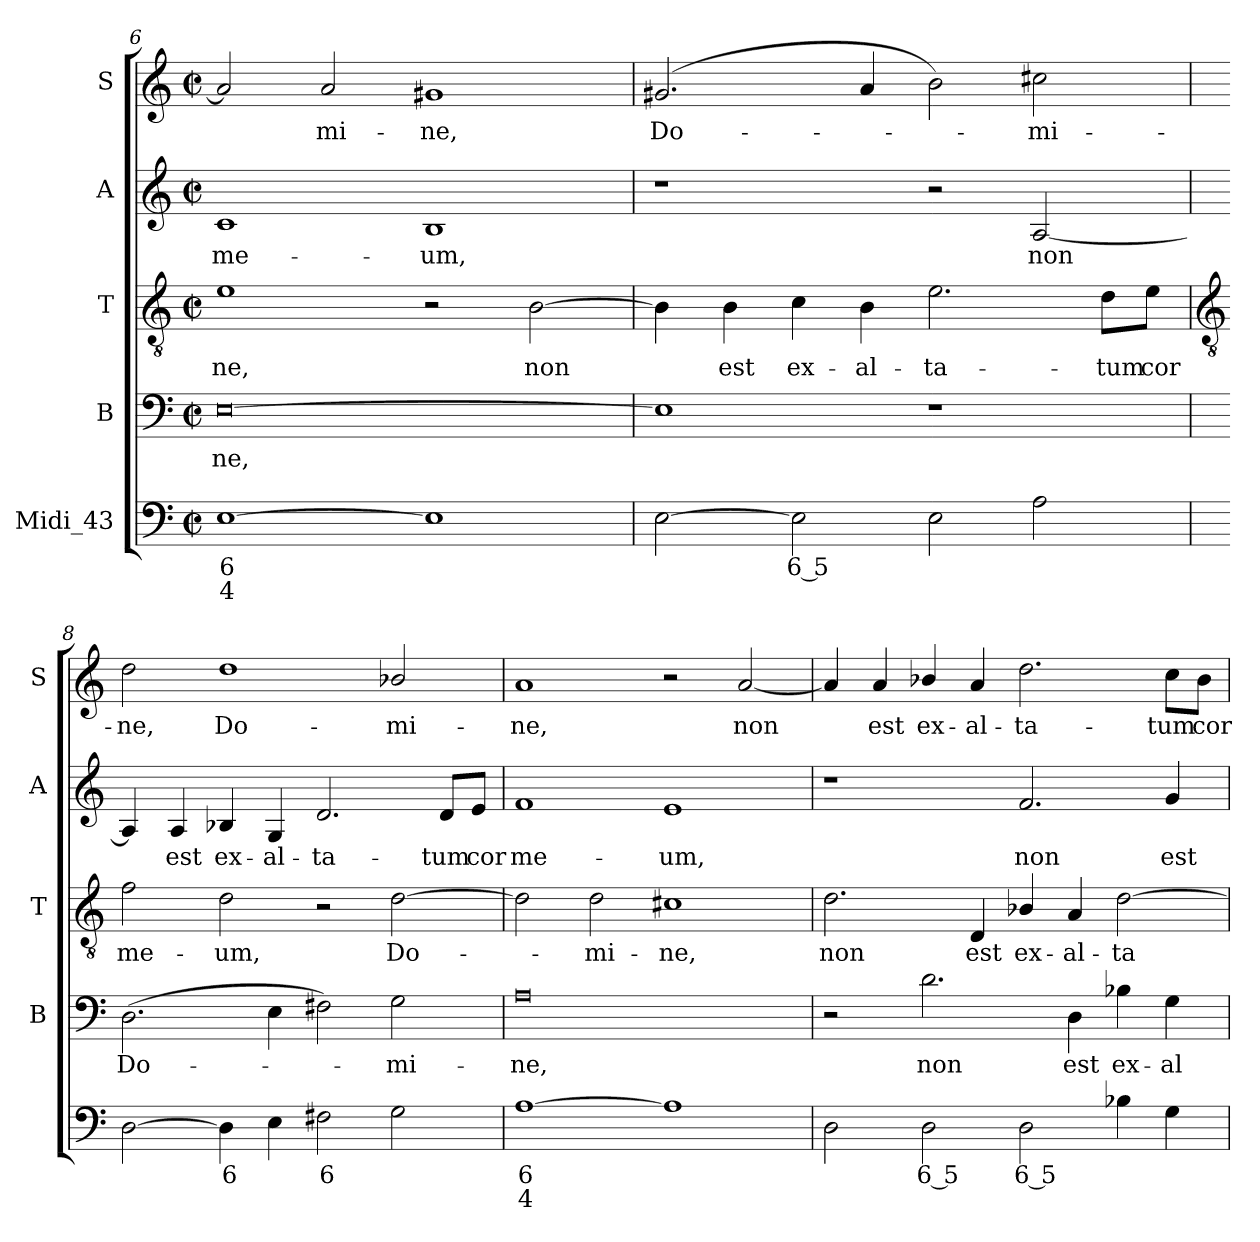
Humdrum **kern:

**kern	**text	**text	**kern	**text	**kern	**text	**kern	**text	**kern	**text
*part5	*part5	*part5	*part4	*part4	*part3	*part3	*part2	*part2	*part1	*part1
*staff5	*staff5	*staff5	*staff4	*staff4	*staff3	*staff3	*staff2	*staff2	*staff1	*staff1
*I"Midi_43	*	*	*I"B	*	*I"T	*	*I"A	*	*I"S	*
*	*	*	*I'B	*	*I'T	*	*I'A	*	*I'S	*
*clefF4	*	*	*clefF4	*	*clefGv2	*	*clefG2	*	*clefG2	*
*k[]	*	*	*k[]	*	*k[]	*	*k[]	*	*k[]	*
*C:	*	*	*C:	*	*C:	*	*C:	*	*C:	*
*M4/2	*	*	*M4/2	*	*M4/2	*	*M4/2	*	*M4/2	*
*met(c|)	*	*	*met(c|)	*	*met(c|)	*	*met(c|)	*	*met(c|)	*
=6	=6	=6	=6	=6	=6	=6	=6	=6	=6	=6
!	!LO:LY:b	!LO:LY:b	!	!LO:LY:b	!	!LO:LY:b	!	!LO:LY:b	!	!
[1E	6	4	[0E	-ne,	1e	-ne,	1c	me-	2a]	.
!	!	!	!	!	!	!	!	!	!	!LO:LY:b
.	.	.	.	.	.	.	.	.	2a	mi-
!	!	!	!	!	!	!	!	!LO:LY:b	!	!LO:LY:b
1E]	.	.	.	.	2r	.	1B	-um,	1g#X	-ne,
!	!	!	!	!	!	!LO:LY:b	!	!	!	!
.	.	.	.	.	[2B	non	.	.	.	.
=7	=7	=7	=7	=7	=7	=7	=7	=7	=7	=7
!	!	!	!	!	!	!	!	!	!	!LO:LY:b
[2E	.	.	1E]	.	4B]	.	1r	.	(<2.g#X	Do-
!	!	!	!	!	!	!LO:LY:b	!	!	!	!
.	.	.	.	.	4B	est	.	.	.	.
!	!LO:LY:b	!	!	!	!	!LO:LY:b	!	!	!	!
2E]	6 5	.	.	.	4c	ex-	.	.	.	.
!	!	!	!	!	!	!LO:LY:b	!	!	!	!
.	.	.	.	.	4B	-al-	.	.	4a	.
!	!	!	!	!	!	!LO:LY:b	!	!	!	!
2E	.	.	1r	.	2.e	-ta-	2r	.	2b)	.
!	!	!	!	!	!	!	!	!LO:LY:b	!	!LO:LY:b
2A	.	.	.	.	.	.	[2A	non	2cc#X	mi-
!	!	!	!	!	!	!LO:LY:b	!	!	!	!
.	.	.	.	.	8d\L	-tum	.	.	.	.
!	!	!	!	!	!	!LO:LY:b	!	!	!	!
.	.	.	.	.	8e\J	cor	.	.	.	.
!!LO:LB:g=z
=8	=8	=8	=8	=8	=8	=8	=8	=8	=8	=8
*	*	*	*	*	*clefGv2	*	*	*	*	*
!	!	!	!	!LO:LY:b	!	!LO:LY:b	!	!	!	!LO:LY:b
[2D	.	.	(>2.D	Do-	2f	me-	4A]	.	2dd	-ne,
!	!	!	!	!	!	!	!	!LO:LY:b	!	!
.	.	.	.	.	.	.	4A	est	.	.
!	!LO:LY:b	!	!	!	!	!LO:LY:b	!	!LO:LY:b	!	!LO:LY:b
4D]	6	.	.	.	2d	-um,	4B-X	ex-	1dd	Do-
!	!	!	!	!	!	!	!	!LO:LY:b	!	!
4E	.	.	4E	.	.	.	4G	-al-	.	.
!	!LO:LY:b	!	!	!	!	!	!	!LO:LY:b	!	!
2F#X	6	.	2F#X)	.	2r	.	2.d	-ta-	.	.
!	!	!	!	!LO:LY:b	!	!LO:LY:b	!	!	!	!LO:LY:b
2G	.	.	2G	mi-	[2d	Do-	.	.	2b-X/	-mi-
!	!	!	!	!	!	!	!	!LO:LY:b	!	!
.	.	.	.	.	.	.	8d/L	-tum	.	.
!	!	!	!	!	!	!	!	!LO:LY:b	!	!
.	.	.	.	.	.	.	8e/J	cor	.	.
=9	=9	=9	=9	=9	=9	=9	=9	=9	=9	=9
!	!LO:LY:b	!LO:LY:b	!	!LO:LY:b	!	!	!	!LO:LY:b	!	!LO:LY:b
[1A	6	4	0A	-ne,	2d]	.	1f	me-	1a	-ne,
!	!	!	!	!	!	!LO:LY:b	!	!	!	!
.	.	.	.	.	2d	mi-	.	.	.	.
!	!	!	!	!	!	!LO:LY:b	!	!LO:LY:b	!	!
1A]	.	.	.	.	1c#X	-ne,	1e	-um,	2r	.
!	!	!	!	!	!	!	!	!	!	!LO:LY:b
.	.	.	.	.	.	.	.	.	[2a	non
=10	=10	=10	=10	=10	=10	=10	=10	=10	=10	=10
!	!	!	!	!	!	!LO:LY:b	!	!	!	!
2D	.	.	2r	.	2.d	non	1r	.	4a]	.
!	!	!	!	!	!	!	!	!	!	!LO:LY:b
.	.	.	.	.	.	.	.	.	4a	est
!	!LO:LY:b	!	!	!LO:LY:b	!	!	!	!	!	!LO:LY:b
2D	6 5	.	2.d	non	.	.	.	.	4b-X/	ex-
!	!	!	!	!	!	!LO:LY:b	!	!	!	!LO:LY:b
.	.	.	.	.	4D	est	.	.	4a	-al-
!	!LO:LY:b	!	!	!	!	!LO:LY:b	!	!LO:LY:b	!	!LO:LY:b
2D	6 5	.	.	.	4B-X/	ex-	2.f	non	2.dd	-ta-
!	!	!	!	!LO:LY:b	!	!LO:LY:b	!	!	!	!
.	.	.	4D	est	4A	-al-	.	.	.	.
!	!	!	!	!LO:LY:b	!	!LO:LY:b	!	!	!	!
4B-X	.	.	4B-X	ex-	[2d	-ta-	.	.	.	.
!	!	!	!	!LO:LY:b	!	!	!	!LO:LY:b	!	!LO:LY:b
4G	.	.	4G	-al-	.	.	4g	est	8cc\L	-tum
!	!	!	!	!	!	!	!	!	!	!LO:LY:b
.	.	.	.	.	.	.	.	.	8b-\J	cor
=	=	=	=	=	=	=	=	=	=	=
*-	*-	*-	*-	*-	*-	*-	*-	*-	*-	*-
